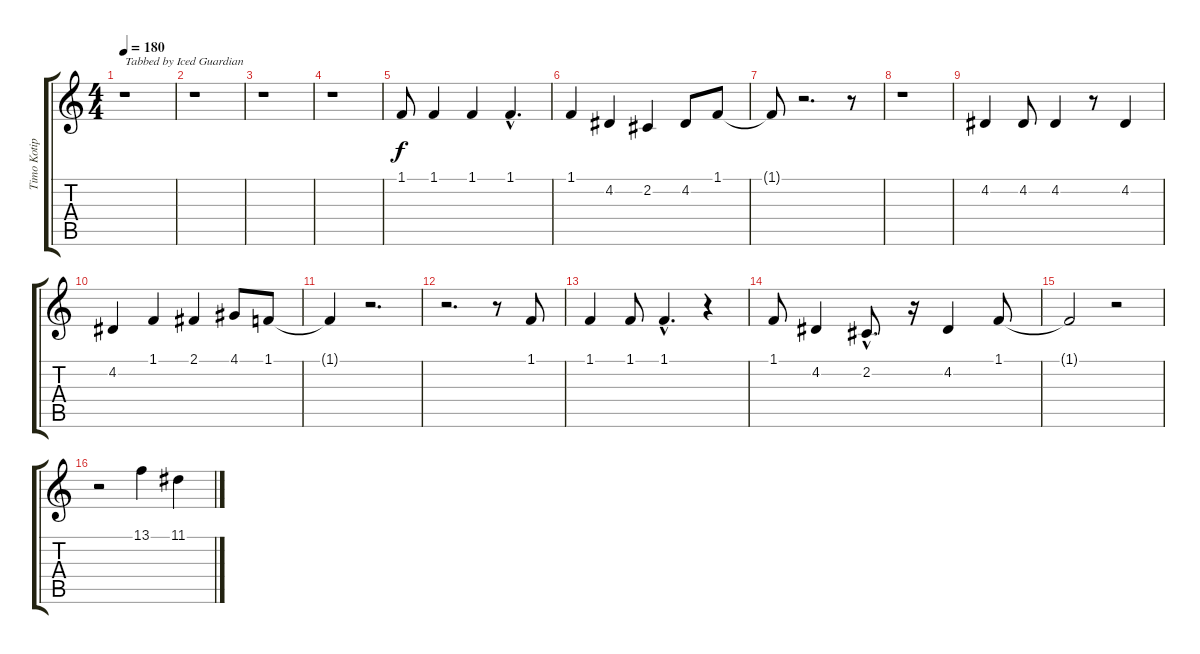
\track ("Timo Kotipelto" "Timo Kotip") {instrument lead3calliope}
\staff {score tabs}
\tuning (E4 B3 G3 D3 A2 E2) {hide}
\ts (4 4)
\tempo 180
\clef g2
\ks c
r.1{txt "Tabbed by Iced Guardian" dy f instrument lead3calliope} |
r.1 |
r.1 |
r.1 |
1.1.8 1.1.4 1.1.4 1.1{hac}.4{d} |
1.1.4 4.2.4 2.2.4 4.2.8 1.1.8 |
1.1{t}.8 r.2{d} r.8 |
r.1 |
4.2.4 4.2.8 4.2.4 r.8 4.2.4 |
4.2.4 1.1.4 2.1.4 4.1.8 1.1.8 |
1.1{t}.4 r.2{d} |
r.2{d} r.8 1.1.8 |
1.1.4 1.1.8 1.1{hac}.4{d} r.4 |
1.1.8 4.2.4 2.2{hac}.8{d} r.16 4.2.4 1.1.8 |
1.1{t}.2 r.2 |
r.2 13.1.4 11.1.4
